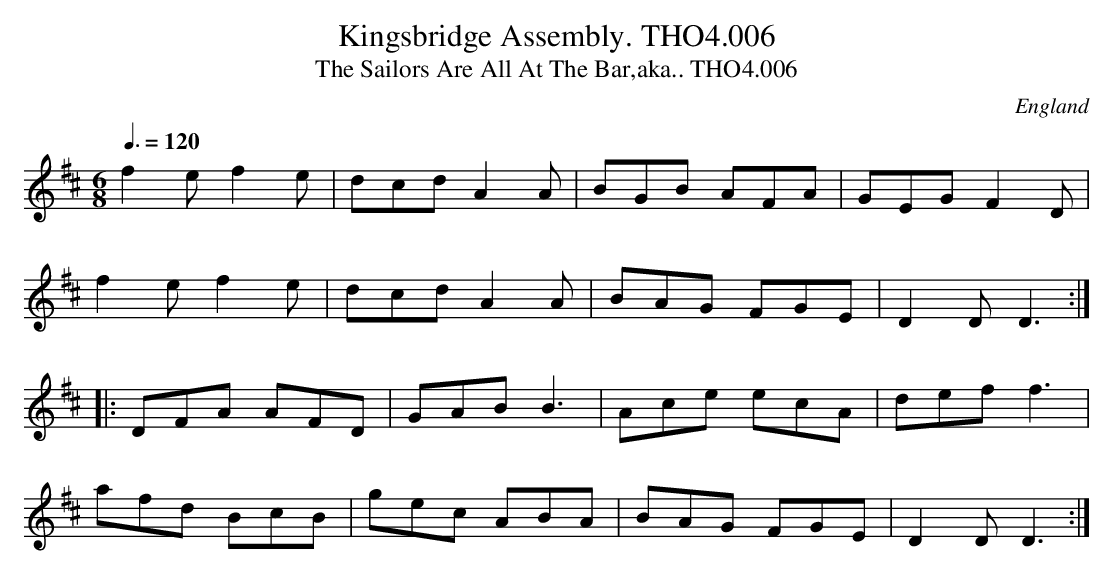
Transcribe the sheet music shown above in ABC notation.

X:1
T:Kingsbridge Assembly. THO4.006
T:Sailors Are All At The Bar,aka.. THO4.006, The
O:England
M:6/8
L:1/8
Q:3/8=120
K:D major
f2 e f2 e|dcd A2 A|BGB AFA|GEG F2 D|
f2 e f2 e|dcd A2 A|BAG FGE|D2 D D3:|
|:DFA AFD|GAB B3|Ace ecA|def f3|
afd BcB|gec ABA|BAG FGE|D2 D D3:|
